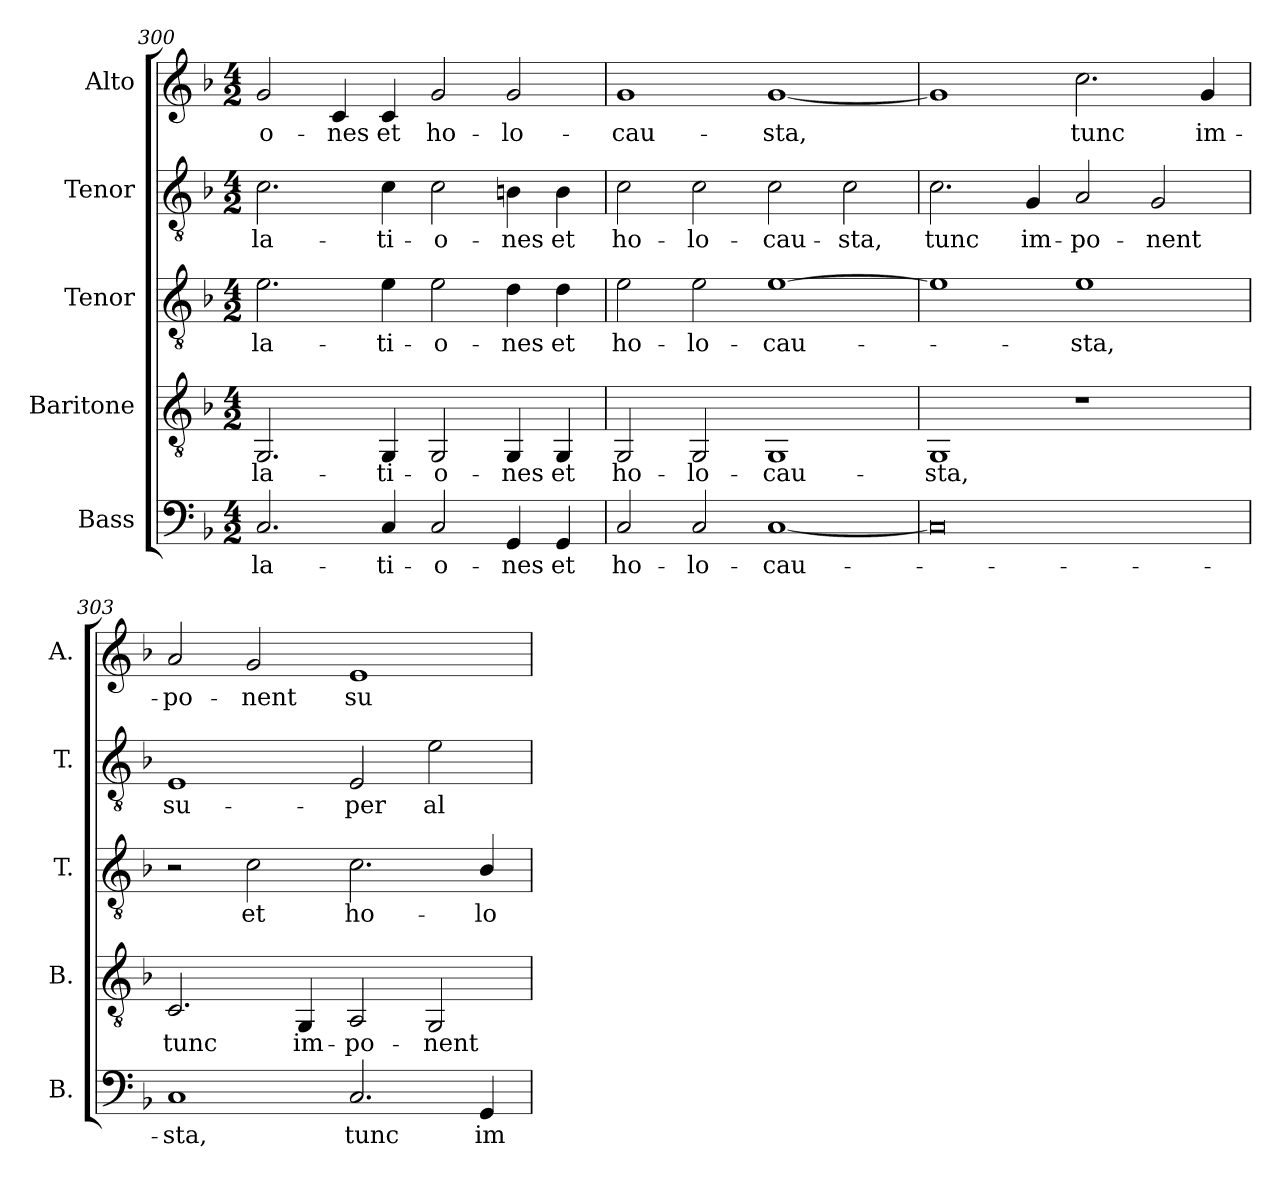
**kern	**text	**kern	**text	**kern	**text	**kern	**text	**kern	**text
*part5	*part5	*part4	*part4	*part3	*part3	*part2	*part2	*part1	*part1
*staff5	*staff5	*staff4	*staff4	*staff3	*staff3	*staff2	*staff2	*staff1	*staff1
*I"Bass	*	*I"Baritone	*	*I"Tenor	*	*I"Tenor	*	*I"Alto	*
*I'B.	*	*I'B.	*	*I'T.	*	*I'T.	*	*I'A.	*
*clefF4	*	*clefGv2	*	*clefGv2	*	*clefGv2	*	*clefG2	*
*	*	*	*	*ITrd7c12	*	*ITrd7c12	*	*	*
*k[b-]	*	*k[b-]	*	*k[b-]	*	*k[b-]	*	*k[b-]	*
*F:	*	*F:	*	*F:	*	*F:	*	*F:	*
*M4/2	*	*M4/2	*	*M4/2	*	*M4/2	*	*M4/2	*
=300	=300	=300	=300	=300	=300	=300	=300	=300	=300
!	!LO:LY:b:color=#000000	!	!	!	!	!	!	!	!
!	!	!	!LO:LY:b:color=#000000	!	!	!	!	!	!
!	!	!	!	!	!LO:LY:b:color=#000000	!	!	!	!
!	!	!	!	!	!	!	!LO:LY:b:color=#000000	!	!
!	!	!	!	!	!	!	!	!	!LO:LY:b:color=#000000
2.Ci/	-la-	2.GGi/	-la-	2.Ei\	-la-	2.Ci\	-la-	2gi/	-o-
!	!	!	!	!	!	!	!	!	!LO:LY:b:color=#000000
.	.	.	.	.	.	.	.	4ci/	-nes
!	!LO:LY:b:color=#000000	!	!	!	!	!	!	!	!
!	!	!	!LO:LY:b:color=#000000	!	!	!	!	!	!
!	!	!	!	!	!LO:LY:b:color=#000000	!	!	!	!
!	!	!	!	!	!	!	!LO:LY:b:color=#000000	!	!
!	!	!	!	!	!	!	!	!	!LO:LY:b:color=#000000
4Ci/	-ti-	4GGi/	-ti-	4Ei\	-ti-	4Ci\	-ti-	4ci/	et
!	!LO:LY:b:color=#000000	!	!	!	!	!	!	!	!
!	!	!	!LO:LY:b:color=#000000	!	!	!	!	!	!
!	!	!	!	!	!LO:LY:b:color=#000000	!	!	!	!
!	!	!	!	!	!	!	!LO:LY:b:color=#000000	!	!
!	!	!	!	!	!	!	!	!	!LO:LY:b:color=#000000
2Ci/	-o-	2GGi/	-o-	2Ei\	-o-	2Ci\	-o-	2gi/	ho-
!	!LO:LY:b:color=#000000	!	!	!	!	!	!	!	!
!	!	!	!LO:LY:b:color=#000000	!	!	!	!	!	!
!	!	!	!	!	!LO:LY:b:color=#000000	!	!	!	!
!	!	!	!	!	!	!	!LO:LY:b:color=#000000	!	!
!	!	!	!	!	!	!	!	!	!LO:LY:b:color=#000000
4GGi/	-nes	4GGi/	-nes	4Di\	-nes	4BBni\	-nes	2gi/	-lo-
!	!LO:LY:b:color=#000000	!	!	!	!	!	!	!	!
!	!	!	!LO:LY:b:color=#000000	!	!	!	!	!	!
!	!	!	!	!	!LO:LY:b:color=#000000	!	!	!	!
!	!	!	!	!	!	!	!LO:LY:b:color=#000000	!	!
4GGi/	et	4GGi/	et	4Di\	et	4BBi\	et	.	.
=301	=301	=301	=301	=301	=301	=301	=301	=301	=301
!	!LO:LY:b:color=#000000	!	!	!	!	!	!	!	!
!	!	!	!LO:LY:b:color=#000000	!	!	!	!	!	!
!	!	!	!	!	!LO:LY:b:color=#000000	!	!	!	!
!	!	!	!	!	!	!	!LO:LY:b:color=#000000	!	!
!	!	!	!	!	!	!	!	!	!LO:LY:b:color=#000000
2Ci/	ho-	2GGi/	ho-	2Ei\	ho-	2Ci\	ho-	1gi	-cau-
!	!LO:LY:b:color=#000000	!	!	!	!	!	!	!	!
!	!	!	!LO:LY:b:color=#000000	!	!	!	!	!	!
!	!	!	!	!	!LO:LY:b:color=#000000	!	!	!	!
!	!	!	!	!	!	!	!LO:LY:b:color=#000000	!	!
2Ci/	-lo-	2GGi/	-lo-	2Ei\	-lo-	2Ci\	-lo-	.	.
!	!LO:LY:b:color=#000000	!	!	!	!	!	!	!	!
!	!	!	!LO:LY:b:color=#000000	!	!	!	!	!	!
!	!	!	!	!	!LO:LY:b:color=#000000	!	!	!	!
!	!	!	!	!	!	!	!LO:LY:b:color=#000000	!	!
!	!	!	!	!	!	!	!	!	!LO:LY:b:color=#000000
[1Ci	-cau-	1GGi	-cau-	[1Ei	-cau-	2Ci\	-cau-	[1gi	-sta,
!	!	!	!	!	!	!	!LO:LY:b:color=#000000	!	!
.	.	.	.	.	.	2Ci\	-sta,	.	.
=302	=302	=302	=302	=302	=302	=302	=302	=302	=302
!	!	!	!LO:LY:b:color=#000000	!	!	!	!	!	!
!	!	!	!	!	!	!	!LO:LY:b:color=#000000	!	!
0Ci]	.	1GGi	-sta,	1Ei]	.	2.Ci\	tunc	1gi]	.
!	!	!	!	!	!	!	!LO:LY:b:color=#000000	!	!
.	.	.	.	.	.	4GGi/	im-	.	.
!	!	!	!	!	!LO:LY:b:color=#000000	!	!	!	!
!	!	!	!	!	!	!	!LO:LY:b:color=#000000	!	!
!	!	!	!	!	!	!	!	!	!LO:LY:b:color=#000000
.	.	1r	.	1Ei	-sta,	2AAi/	-po-	2.cci\	tunc
!	!	!	!	!	!	!	!LO:LY:b:color=#000000	!	!
.	.	.	.	.	.	2GGi/	-nent	.	.
!	!	!	!	!	!	!	!	!	!LO:LY:b:color=#000000
.	.	.	.	.	.	.	.	4gi/	im-
=303	=303	=303	=303	=303	=303	=303	=303	=303	=303
!	!LO:LY:b:color=#000000	!	!	!	!	!	!	!	!
!	!	!	!LO:LY:b:color=#000000	!	!	!	!	!	!
!	!	!	!	!	!	!	!LO:LY:b:color=#000000	!	!
!	!	!	!	!	!	!	!	!	!LO:LY:b:color=#000000
1Ci	-sta,	2.Ci/	tunc	2r	.	1EEi	su-	2ai/	-po-
!	!	!	!	!	!LO:LY:b:color=#000000	!	!	!	!
!	!	!	!	!	!	!	!	!	!LO:LY:b:color=#000000
.	.	.	.	2Ci\	et	.	.	2gi/	-nent
!	!	!	!LO:LY:b:color=#000000	!	!	!	!	!	!
.	.	4GGi/	im-	.	.	.	.	.	.
!	!LO:LY:b:color=#000000	!	!	!	!	!	!	!	!
!	!	!	!LO:LY:b:color=#000000	!	!	!	!	!	!
!	!	!	!	!	!LO:LY:b:color=#000000	!	!	!	!
!	!	!	!	!	!	!	!LO:LY:b:color=#000000	!	!
!	!	!	!	!	!	!	!	!	!LO:LY:b:color=#000000
2.Ci/	tunc	2AAi/	-po-	2.Ci\	ho-	2EEi/	-per	1ei	su-
!	!	!	!LO:LY:b:color=#000000	!	!	!	!	!	!
!	!	!	!	!	!	!	!LO:LY:b:color=#000000	!	!
.	.	2GGi/	-nent	.	.	2Ei\	al-	.	.
!	!LO:LY:b:color=#000000	!	!	!	!	!	!	!	!
!	!	!	!	!	!LO:LY:b:color=#000000	!	!	!	!
4GGi/	im-	.	.	4BB-i/	-lo-	.	.	.	.
=	=	=	=	=	=	=	=	=	=
*-	*-	*-	*-	*-	*-	*-	*-	*-	*-
